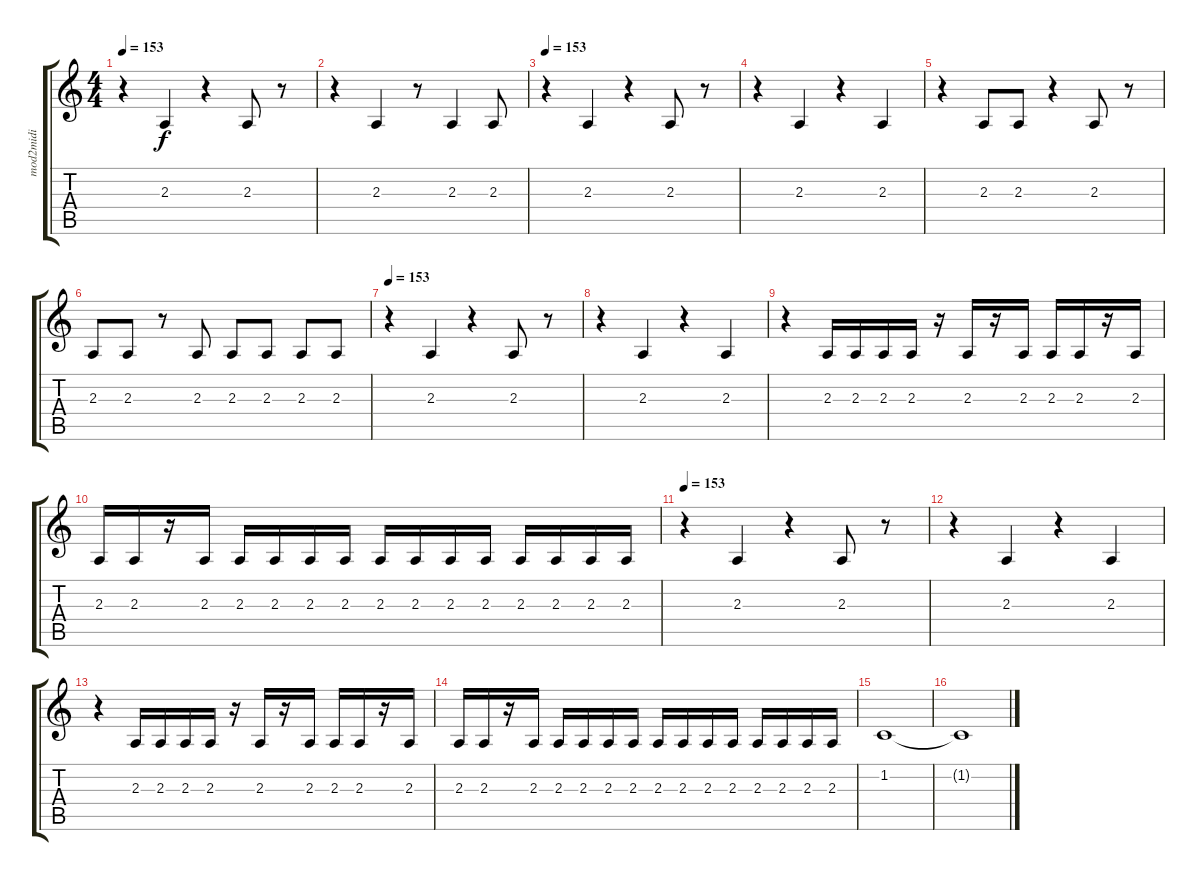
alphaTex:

\track ("mod2midi" "mod2midi") {instrument gunshot}
\staff {score tabs}
\tuning (E4 B3 G3 D3 A2 E2) {hide}
\ts (4 4)
\tempo 153
\clef g2
\ks c
r.4{dy f} 2.3.4{instrument gunshot} r.4 2.3.8{instrument gunshot} r.8 |
r.4 2.3.4{instrument gunshot} r.8 2.3.4{instrument gunshot} 2.3.8 |
\tempo 153
r.4 2.3.4{instrument gunshot} r.4 2.3.8{instrument gunshot} r.8 |
r.4 2.3.4{instrument gunshot} r.4 2.3.4{instrument gunshot} |
r.4 2.3.8{instrument gunshot} 2.3.8 r.4 2.3.8{instrument gunshot} r.8 |
2.3.8{instrument gunshot} 2.3.8 r.8 2.3.8{instrument gunshot} 2.3.8 2.3.8 2.3.8 2.3.8 |
\tempo 153
r.4 2.3.4{instrument gunshot} r.4 2.3.8{instrument gunshot} r.8 |
r.4 2.3.4{instrument gunshot} r.4 2.3.4{instrument gunshot} |
r.4 2.3.16{instrument gunshot} 2.3.16 2.3.16 2.3.16 r.16 2.3.16{instrument gunshot} r.16 2.3.16{instrument gunshot} 2.3.16 2.3.16 r.16 2.3.16{instrument gunshot} |
2.3.16 2.3.16 r.16 2.3.16{instrument gunshot} 2.3.16 2.3.16 2.3.16 2.3.16 2.3.16 2.3.16 2.3.16 2.3.16 2.3.16 2.3.16 2.3.16 2.3.16 |
\tempo 153
r.4 2.3.4{instrument gunshot} r.4 2.3.8{instrument gunshot} r.8 |
r.4 2.3.4{instrument gunshot} r.4 2.3.4{instrument gunshot} |
r.4 2.3.16{instrument gunshot} 2.3.16 2.3.16 2.3.16 r.16 2.3.16{instrument gunshot} r.16 2.3.16{instrument gunshot} 2.3.16 2.3.16 r.16 2.3.16{instrument gunshot} |
2.3.16 2.3.16 r.16 2.3.16{instrument gunshot} 2.3.16 2.3.16 2.3.16 2.3.16 2.3.16 2.3.16 2.3.16 2.3.16 2.3.16 2.3.16 2.3.16 2.3.16 |
1.2.1{instrument orchestrahit} |
1.2{t}.1
